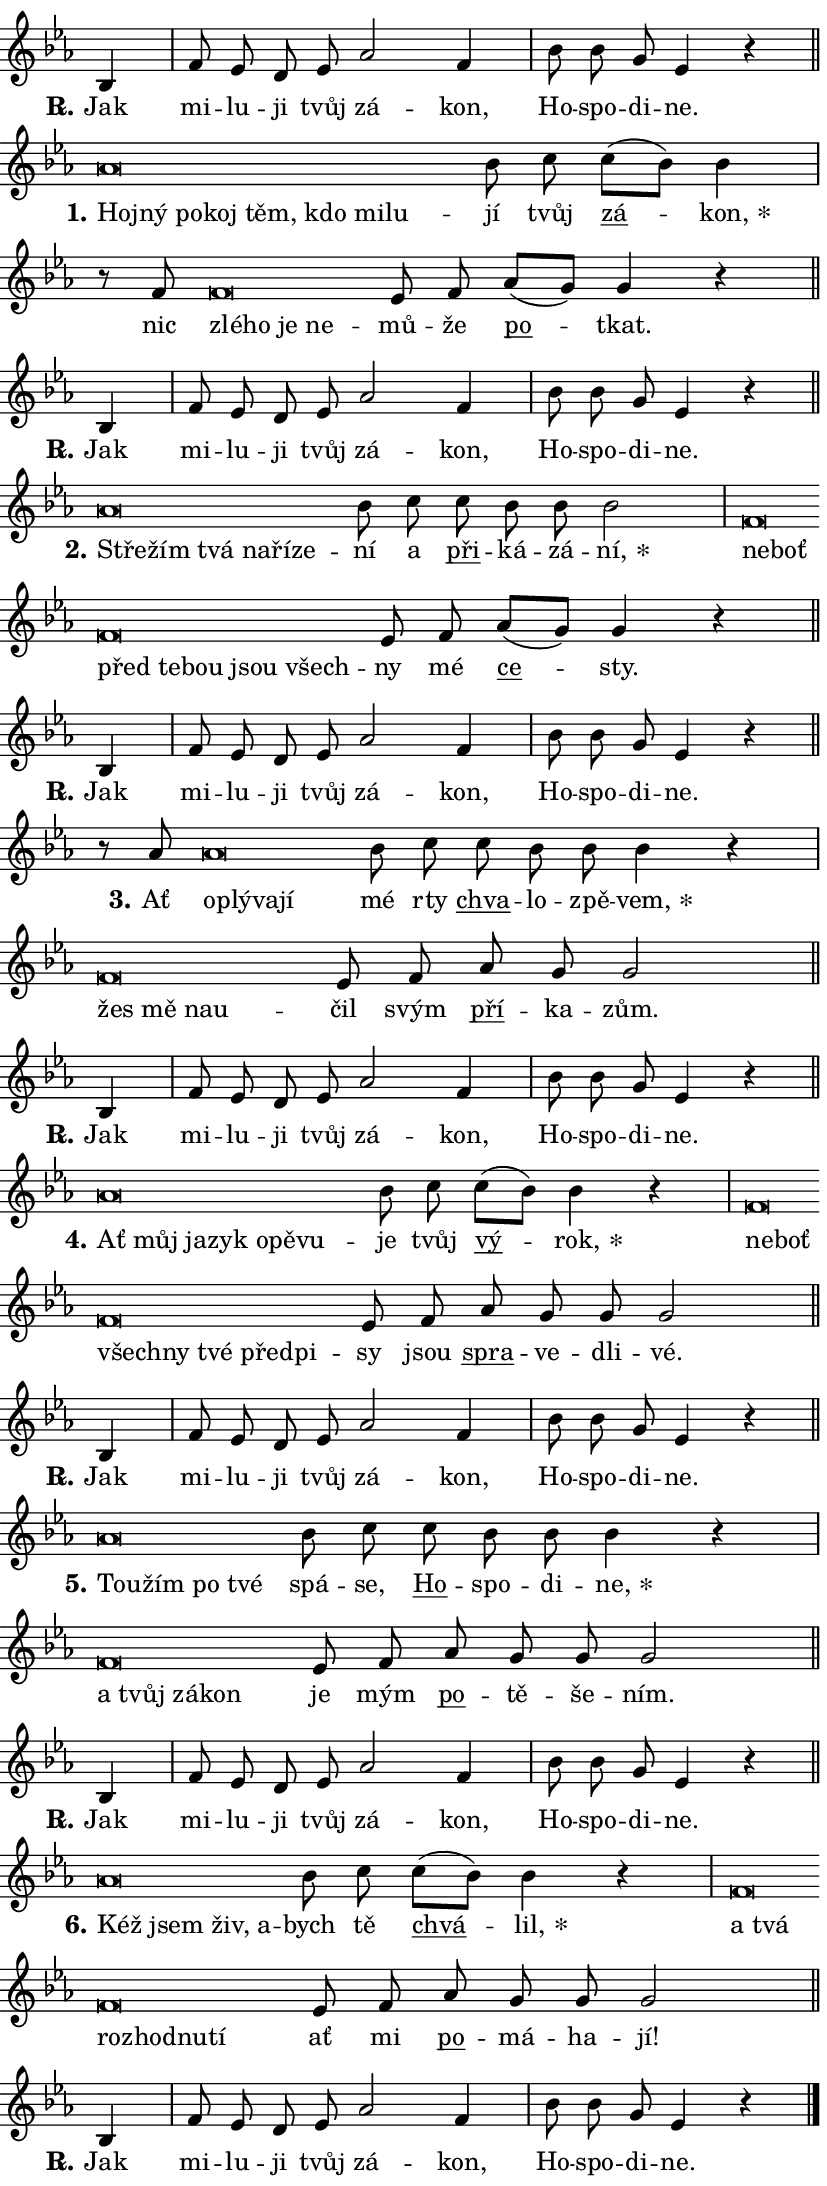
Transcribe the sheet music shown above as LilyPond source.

\version "2.24.0"
\header { tagline = "" }
\paper {
  indent = 0\cm
  top-margin = 0\cm
  right-margin = 0.13\cm % to fit lyric hyphens
  bottom-margin = 0\cm
  left-margin = 0\cm
  paper-width = 14\cm
  page-breaking = #ly:one-page-breaking
  system-system-spacing.basic-distance = #11
  score-system-spacing.basic-distance = #11
  ragged-last = ##f
}


%% Author: Thomas Morley
%% https://lists.gnu.org/archive/html/lilypond-user/2020-05/msg00002.html
#(define (line-position grob)
"Returns position of @var[grob} in current system:
   @code{'start}, if at first time-step
   @code{'end}, if at last time-step
   @code{'middle} otherwise
"
  (let* ((col (ly:item-get-column grob))
         (ln (ly:grob-object col 'left-neighbor))
         (rn (ly:grob-object col 'right-neighbor))
         (col-to-check-left (if (ly:grob? ln) ln col))
         (col-to-check-right (if (ly:grob? rn) rn col))
         (break-dir-left
           (and
             (ly:grob-property col-to-check-left 'non-musical #f)
             (ly:item-break-dir col-to-check-left)))
         (break-dir-right
           (and
             (ly:grob-property col-to-check-right 'non-musical #f)
             (ly:item-break-dir col-to-check-right))))
        (cond ((eqv? 1 break-dir-left) 'start)
              ((eqv? -1 break-dir-right) 'end)
              (else 'middle))))

#(define (tranparent-at-line-position vctor)
  (lambda (grob)
  "Relying on @code{line-position} select the relevant enry from @var{vctor}.
Used to determine transparency,"
    (case (line-position grob)
      ((end) (not (vector-ref vctor 0)))
      ((middle) (not (vector-ref vctor 1)))
      ((start) (not (vector-ref vctor 2))))))

noteHeadBreakVisibility =
#(define-music-function (break-visibility)(vector?)
"Makes @code{NoteHead}s transparent relying on @var{break-visibility}"
#{
  \override NoteHead.transparent =
    #(tranparent-at-line-position break-visibility)
#})

#(define delete-ledgers-for-transparent-note-heads
  (lambda (grob)
    "Reads whether a @code{NoteHead} is transparent.
If so this @code{NoteHead} is removed from @code{'note-heads} from
@var{grob}, which is supposed to be @code{LedgerLineSpanner}.
As a result ledgers are not printed for this @code{NoteHead}"
    (let* ((nhds-array (ly:grob-object grob 'note-heads))
           (nhds-list
             (if (ly:grob-array? nhds-array)
                 (ly:grob-array->list nhds-array)
                 '()))
           ;; Relies on the transparent-property being done before
           ;; Staff.LedgerLineSpanner.after-line-breaking is executed.
           ;; This is fragile ...
           (to-keep
             (remove
               (lambda (nhd)
                 (ly:grob-property nhd 'transparent #f))
               nhds-list)))
      ;; TODO find a better method to iterate over grob-arrays, similiar
      ;; to filter/remove etc for lists
      ;; For now rebuilt from scratch
      (set! (ly:grob-object grob 'note-heads)  '())
      (for-each
        (lambda (nhd)
          (ly:pointer-group-interface::add-grob grob 'note-heads nhd))
        to-keep))))

squashNotes = {
  \override NoteHead.X-extent = #'(-0.2 . 0.2)
  \override NoteHead.Y-extent = #'(-0.75 . 0)
  \override NoteHead.stencil =
    #(lambda (grob)
       (let ((pos (ly:grob-property grob 'staff-position)))
         (begin
           (if (< pos -7) (display "ERROR: Lower brevis then expected\n") (display ""))
           (if (<= pos -6) ly:text-interface::print ly:note-head::print))))
}
unSquashNotes = {
  \revert NoteHead.X-extent
  \revert NoteHead.Y-extent
  \revert NoteHead.stencil
}

hideNotes = \noteHeadBreakVisibility #begin-of-line-visible
unHideNotes = \noteHeadBreakVisibility #all-visible

% work-around for resetting accidentals
% https://lilypond.org/doc/v2.23/Documentation/notation/displaying-rhythms#unmetered-music
cadenzaMeasure = {
  \cadenzaOff
  \partial 1024 s1024
  \cadenzaOn
}

#(define-markup-command (accent layout props text) (markup?)
  "Underline accented syllable"
  (interpret-markup layout props
    #{\markup \override #'(offset . 4.3) \underline { #text }#}))

responsum = \markup \concat {
  "R" \hspace #-1.05 \path #0.1 #'((moveto 0 0.07) (lineto 0.9 0.8)) \hspace #0.05 "."
}

spaceSize = #0.6828661417322834 % exact space size for TeX Gyre Schola

\layout {
  \context {
    \Staff
    \remove "Time_signature_engraver"
    \override LedgerLineSpanner.after-line-breaking = #delete-ledgers-for-transparent-note-heads
  }
  \context {
    \Lyrics {
      \override LyricSpace.minimum-distance = \spaceSize
      \override LyricText.font-name = #"TeX Gyre Schola"
      \override LyricText.font-size = 1
      \override StanzaNumber.font-name = #"TeX Gyre Schola Bold"
      \override StanzaNumber.font-size = 1
    }
  }
  \context {
    \Score 
    \override NoteHead.text =
      #(lambda (grob) 
        (let ((pos (ly:grob-property grob 'staff-position)))
          #{\markup {
            \combine
              \halign #-0.55 \raise #(if (= pos -6) 0 0.5) \override #'(thickness . 2) \draw-line #'(3.2 . 0)
              \musicglyph "noteheads.sM1"
          }#}))
  }
}

% magnetic-lyrics.ily
%
%   written by
%     Jean Abou Samra <jean@abou-samra.fr>
%     Werner Lemberg <wl@gnu.org>
%
%   adapted by
%     Jiri Hon <jiri.hon@gmail.com>
%
% Version 2022-Apr-15

% https://www.mail-archive.com/lilypond-user@gnu.org/msg149350.html

#(define (Left_hyphen_pointer_engraver context)
   "Collect syllable-hyphen-syllable occurrences in lyrics and store
them in properties.  This engraver only looks to the left.  For
example, if the lyrics input is @code{foo -- bar}, it does the
following.

@itemize @bullet
@item
Set the @code{text} property of the @code{LyricHyphen} grob between
@q{foo} and @q{bar} to @code{foo}.

@item
Set the @code{left-hyphen} property of the @code{LyricText} grob with
text @q{foo} to the @code{LyricHyphen} grob between @q{foo} and
@q{bar}.
@end itemize

Use this auxiliary engraver in combination with the
@code{lyric-@/text::@/apply-@/magnetic-@/offset!} hook."
   (let ((hyphen #f)
         (text #f))
     (make-engraver
      (acknowledgers
       ((lyric-syllable-interface engraver grob source-engraver)
        (set! text grob)))
      (end-acknowledgers
       ((lyric-hyphen-interface engraver grob source-engraver)
        ;(when (not (grob::has-interface grob 'lyric-space-interface))
          (set! hyphen grob)));)
      ((stop-translation-timestep engraver)
       (when (and text hyphen)
         (ly:grob-set-object! text 'left-hyphen hyphen))
       (set! text #f)
       (set! hyphen #f)))))

#(define (lyric-text::apply-magnetic-offset! grob)
   "If the space between two syllables is less than the value in
property @code{LyricText@/.details@/.squash-threshold}, move the right
syllable to the left so that it gets concatenated with the left
syllable.

Use this function as a hook for
@code{LyricText@/.after-@/line-@/breaking} if the
@code{Left_@/hyphen_@/pointer_@/engraver} is active."
   (let ((hyphen (ly:grob-object grob 'left-hyphen #f)))
     (when hyphen
       (let ((left-text (ly:spanner-bound hyphen LEFT)))
         (when (grob::has-interface left-text 'lyric-syllable-interface)
           (let* ((common (ly:grob-common-refpoint grob left-text X))
                  (this-x-ext (ly:grob-extent grob common X))
                  (left-x-ext
                   (begin
                     ;; Trigger magnetism for left-text.
                     (ly:grob-property left-text 'after-line-breaking)
                     (ly:grob-extent left-text common X)))
                  ;; `delta` is the gap width between two syllables.
                  (delta (- (interval-start this-x-ext)
                            (interval-end left-x-ext)))
                  (details (ly:grob-property grob 'details))
                  (threshold (assoc-get 'squash-threshold details 0.2)))
             (when (< delta threshold)
               (let* (;; We have to manipulate the input text so that
                      ;; ligatures crossing syllable boundaries are not
                      ;; disabled.  For languages based on the Latin
                      ;; script this is essentially a beautification.
                      ;; However, for non-Western scripts it can be a
                      ;; necessity.
                      (lt (ly:grob-property left-text 'text))
                      (rt (ly:grob-property grob 'text))
                      (is-space (grob::has-interface hyphen 'lyric-space-interface))
                      (space (if is-space " " ""))
                      (extra-delta (if is-space spaceSize 0))
                      ;; Append new syllable.
                      (ltrt-space (if (and (string? lt) (string? rt))
                                (string-append lt space rt)
                                (make-concat-markup (list lt space rt))))
                      ;; Right-align `ltrt` to the right side.
                      (ltrt-space-markup (grob-interpret-markup
                               grob
                               (make-translate-markup
                                (cons (interval-length this-x-ext) 0)
                                (make-right-align-markup ltrt-space)))))
                 (begin
                   ;; Don't print `left-text`.
                   (ly:grob-set-property! left-text 'stencil #f)
                   ;; Set text and stencil (which holds all collected
                   ;; syllables so far) and shift it to the left.
                   (ly:grob-set-property! grob 'text ltrt-space)
                   (ly:grob-set-property! grob 'stencil ltrt-space-markup)
                   (ly:grob-translate-axis! grob (- (- delta extra-delta)) X))))))))))


#(define (lyric-hyphen::displace-bounds-first grob)
   ;; Make very sure this callback isn't triggered too early.
   (let ((left (ly:spanner-bound grob LEFT))
         (right (ly:spanner-bound grob RIGHT)))
     (ly:grob-property left 'after-line-breaking)
     (ly:grob-property right 'after-line-breaking)
     (ly:lyric-hyphen::print grob)))

squashThreshold = #0.4

\layout {
  \context {
    \Lyrics
    \consists #Left_hyphen_pointer_engraver
    \override LyricText.after-line-breaking =
      #lyric-text::apply-magnetic-offset!
    \override LyricHyphen.stencil = #lyric-hyphen::displace-bounds-first
    \override LyricText.details.squash-threshold = \squashThreshold
    \override LyricHyphen.minimum-distance = 0
    \override LyricHyphen.minimum-length = \squashThreshold
  }
}

squashText = \override LyricText.details.squash-threshold = 9999
unSquashText = \override LyricText.details.squash-threshold = \squashThreshold

leftText = \override LyricText.self-alignment-X = #LEFT
unLeftText = \revert LyricText.self-alignment-X

starOffset = #(lambda (grob) 
                (let ((x_offset (ly:self-alignment-interface::aligned-on-x-parent grob)))
                  (if (= x_offset 0) 0 (+ x_offset 1.2))))

star = #(define-music-function (syllable)(string?)
"Append star separator at the end of a syllable"
#{
  \once \override LyricText.X-offset = #starOffset
  \lyricmode { \markup {
    #syllable
    \override #'((font-name . "TeX Gyre Schola Bold")) \hspace #0.2 \lower #0.65 \larger "*"
  } }
#})

starAccent = #(define-music-function (syllable)(string?)
"Append star separator at the end of a syllable and make accent"
#{
  \once \override LyricText.X-offset = #starOffset
  \lyricmode { \markup {
    \accent #syllable
    \override #'((font-name . "TeX Gyre Schola Bold")) \hspace #0.2 \lower #0.65 \larger "*"
  } }
#})

breath = #(define-music-function (syllable)(string?)
"Append breathing indicator at the end of a syllable"
#{
  \lyricmode { \markup { #syllable "+" } }
#})

optionalBreath = #(define-music-function (syllable)(string?)
"Append optional breathing indicator at the end of a syllable"
#{
  \lyricmode { \markup { #syllable "(+)" } }
#})


\score {
    <<
        \new Voice = "melody" { \cadenzaOn \key es \major \relative { bes4 \cadenzaMeasure \bar "|" f'8 es d es as2 f4 \cadenzaMeasure \bar "|" bes8 bes g es4 r \cadenzaMeasure \bar "||" \break } }
        \new Lyrics \lyricsto "melody" { \lyricmode { \set stanza = \responsum
Jak mi -- lu -- ji tvůj zá -- kon, Ho -- spo -- di -- ne. } }
    >>
    \layout {}
}

\score {
    <<
        \new Voice = "melody" { \cadenzaOn \key es \major \relative { \squashNotes as'\breve*1/16 \hideNotes \breve*1/16 \bar "" \breve*1/16 \bar "" \breve*1/16 \bar "" \breve*1/16 \bar "" \breve*1/16 \bar "" \breve*1/16 \breve*1/16 \bar "" \unHideNotes \unSquashNotes bes8 c \bar "" c[( bes)] bes4 \cadenzaMeasure \bar "|" r8 f8 \squashNotes f\breve*1/16 \hideNotes \breve*1/16 \bar "" \breve*1/16 \breve*1/16 \bar "" \unHideNotes \unSquashNotes es8 f \bar "" as[( g)] g4 r \cadenzaMeasure \bar "||" \break } }
        \new Lyrics \lyricsto "melody" { \lyricmode { \set stanza = "1."
\leftText Hoj -- \squashText ný po -- koj těm, kdo mi -- lu -- \unLeftText \unSquashText jí tvůj \markup \accent zá -- \star kon, nic \leftText zlé -- \squashText ho je ne -- \unLeftText \unSquashText mů -- že \markup \accent po -- tkat. } }
    >>
    \layout {}
}

\score {
    <<
        \new Voice = "melody" { \cadenzaOn \key es \major \relative { bes4 \cadenzaMeasure \bar "|" f'8 es d es as2 f4 \cadenzaMeasure \bar "|" bes8 bes g es4 r \cadenzaMeasure \bar "||" \break } }
        \new Lyrics \lyricsto "melody" { \lyricmode { \set stanza = \responsum
Jak mi -- lu -- ji tvůj zá -- kon, Ho -- spo -- di -- ne. } }
    >>
    \layout {}
}

\score {
    <<
        \new Voice = "melody" { \cadenzaOn \key es \major \relative { \squashNotes as'\breve*1/16 \hideNotes \breve*1/16 \bar "" \breve*1/16 \bar "" \breve*1/16 \bar "" \breve*1/16 \breve*1/16 \bar "" \unHideNotes \unSquashNotes bes8 c \bar "" c bes bes bes2 \cadenzaMeasure \bar "|" \squashNotes f\breve*1/16 \hideNotes \breve*1/16 \bar "" \breve*1/16 \bar "" \breve*1/16 \bar "" \breve*1/16 \bar "" \breve*1/16 \breve*1/16 \bar "" \unHideNotes \unSquashNotes es8 f \bar "" as[( g)] g4 r \cadenzaMeasure \bar "||" \break } }
        \new Lyrics \lyricsto "melody" { \lyricmode { \set stanza = "2."
\leftText Stře -- \squashText žím tvá na -- ří -- ze -- \unLeftText \unSquashText ní a \markup \accent při -- ká -- zá -- \star ní, \leftText ne -- \squashText boť před te -- bou jsou všech -- \unLeftText \unSquashText ny mé \markup \accent ce -- sty. } }
    >>
    \layout {}
}

\score {
    <<
        \new Voice = "melody" { \cadenzaOn \key es \major \relative { bes4 \cadenzaMeasure \bar "|" f'8 es d es as2 f4 \cadenzaMeasure \bar "|" bes8 bes g es4 r \cadenzaMeasure \bar "||" \break } }
        \new Lyrics \lyricsto "melody" { \lyricmode { \set stanza = \responsum
Jak mi -- lu -- ji tvůj zá -- kon, Ho -- spo -- di -- ne. } }
    >>
    \layout {}
}

\score {
    <<
        \new Voice = "melody" { \cadenzaOn \key es \major \relative { r8 as'8 \squashNotes as\breve*1/16 \hideNotes \breve*1/16 \bar "" \breve*1/16 \breve*1/16 \bar "" \unHideNotes \unSquashNotes bes8 c \bar "" c bes bes bes4 r \cadenzaMeasure \bar "|" \squashNotes f\breve*1/16 \hideNotes \breve*1/16 \bar "" \breve*1/16 \breve*1/16 \bar "" \unHideNotes \unSquashNotes es8 f \bar "" as g g2 \cadenzaMeasure \bar "||" \break } }
        \new Lyrics \lyricsto "melody" { \lyricmode { \set stanza = "3."
Ať \leftText o -- \squashText plý -- va -- jí \unLeftText \unSquashText mé rty \markup \accent chva -- lo -- zpě -- \star vem, \leftText žes \squashText mě na -- u -- \unLeftText \unSquashText čil svým \markup \accent pří -- ka -- zům. } }
    >>
    \layout {}
}

\score {
    <<
        \new Voice = "melody" { \cadenzaOn \key es \major \relative { bes4 \cadenzaMeasure \bar "|" f'8 es d es as2 f4 \cadenzaMeasure \bar "|" bes8 bes g es4 r \cadenzaMeasure \bar "||" \break } }
        \new Lyrics \lyricsto "melody" { \lyricmode { \set stanza = \responsum
Jak mi -- lu -- ji tvůj zá -- kon, Ho -- spo -- di -- ne. } }
    >>
    \layout {}
}

\score {
    <<
        \new Voice = "melody" { \cadenzaOn \key es \major \relative { \squashNotes as'\breve*1/16 \hideNotes \breve*1/16 \bar "" \breve*1/16 \bar "" \breve*1/16 \bar "" \breve*1/16 \bar "" \breve*1/16 \breve*1/16 \bar "" \unHideNotes \unSquashNotes bes8 c \bar "" c[( bes)] bes4 r \cadenzaMeasure \bar "|" \squashNotes f\breve*1/16 \hideNotes \breve*1/16 \bar "" \breve*1/16 \bar "" \breve*1/16 \bar "" \breve*1/16 \bar "" \breve*1/16 \breve*1/16 \bar "" \unHideNotes \unSquashNotes es8 f \bar "" as g g g2 \cadenzaMeasure \bar "||" \break } }
        \new Lyrics \lyricsto "melody" { \lyricmode { \set stanza = "4."
\leftText Ať \squashText můj ja -- zyk o -- pě -- vu -- \unLeftText \unSquashText je tvůj \markup \accent vý -- \star rok, \leftText ne -- \squashText boť všech -- ny tvé před -- pi -- \unLeftText \unSquashText sy jsou \markup \accent spra -- ve -- dli -- vé. } }
    >>
    \layout {}
}

\score {
    <<
        \new Voice = "melody" { \cadenzaOn \key es \major \relative { bes4 \cadenzaMeasure \bar "|" f'8 es d es as2 f4 \cadenzaMeasure \bar "|" bes8 bes g es4 r \cadenzaMeasure \bar "||" \break } }
        \new Lyrics \lyricsto "melody" { \lyricmode { \set stanza = \responsum
Jak mi -- lu -- ji tvůj zá -- kon, Ho -- spo -- di -- ne. } }
    >>
    \layout {}
}

\score {
    <<
        \new Voice = "melody" { \cadenzaOn \key es \major \relative { \squashNotes as'\breve*1/16 \hideNotes \breve*1/16 \bar "" \breve*1/16 \breve*1/16 \bar "" \unHideNotes \unSquashNotes bes8 c \bar "" c bes bes bes4 r \cadenzaMeasure \bar "|" \squashNotes f\breve*1/16 \hideNotes \breve*1/16 \bar "" \breve*1/16 \breve*1/16 \bar "" \unHideNotes \unSquashNotes es8 f \bar "" as g g g2 \cadenzaMeasure \bar "||" \break } }
        \new Lyrics \lyricsto "melody" { \lyricmode { \set stanza = "5."
\leftText Tou -- \squashText žím po tvé \unLeftText \unSquashText spá -- se, \markup \accent Ho -- spo -- di -- \star ne, \leftText a \squashText tvůj zá -- kon \unLeftText \unSquashText je mým \markup \accent po -- tě -- še -- ním. } }
    >>
    \layout {}
}

\score {
    <<
        \new Voice = "melody" { \cadenzaOn \key es \major \relative { bes4 \cadenzaMeasure \bar "|" f'8 es d es as2 f4 \cadenzaMeasure \bar "|" bes8 bes g es4 r \cadenzaMeasure \bar "||" \break } }
        \new Lyrics \lyricsto "melody" { \lyricmode { \set stanza = \responsum
Jak mi -- lu -- ji tvůj zá -- kon, Ho -- spo -- di -- ne. } }
    >>
    \layout {}
}

\score {
    <<
        \new Voice = "melody" { \cadenzaOn \key es \major \relative { \squashNotes as'\breve*1/16 \hideNotes \breve*1/16 \bar "" \breve*1/16 \breve*1/16 \bar "" \unHideNotes \unSquashNotes bes8 c \bar "" c[( bes)] bes4 r \cadenzaMeasure \bar "|" \squashNotes f\breve*1/16 \hideNotes \breve*1/16 \bar "" \breve*1/16 \bar "" \breve*1/16 \bar "" \breve*1/16 \breve*1/16 \bar "" \unHideNotes \unSquashNotes es8 f \bar "" as g g g2 \cadenzaMeasure \bar "||" \break } }
        \new Lyrics \lyricsto "melody" { \lyricmode { \set stanza = "6."
\leftText Kéž \squashText jsem živ, a -- \unLeftText \unSquashText bych tě \markup \accent chvá -- \star lil, \leftText a \squashText tvá roz -- hod -- nu -- tí \unLeftText \unSquashText ať mi \markup \accent po -- má -- ha -- jí! } }
    >>
    \layout {}
}

\score {
    <<
        \new Voice = "melody" { \cadenzaOn \key es \major \relative { bes4 \cadenzaMeasure \bar "|" f'8 es d es as2 f4 \cadenzaMeasure \bar "|" bes8 bes g es4 r \cadenzaMeasure \bar "||" \break } \bar "|." }
        \new Lyrics \lyricsto "melody" { \lyricmode { \set stanza = \responsum
Jak mi -- lu -- ji tvůj zá -- kon, Ho -- spo -- di -- ne. } }
    >>
    \layout {}
}
